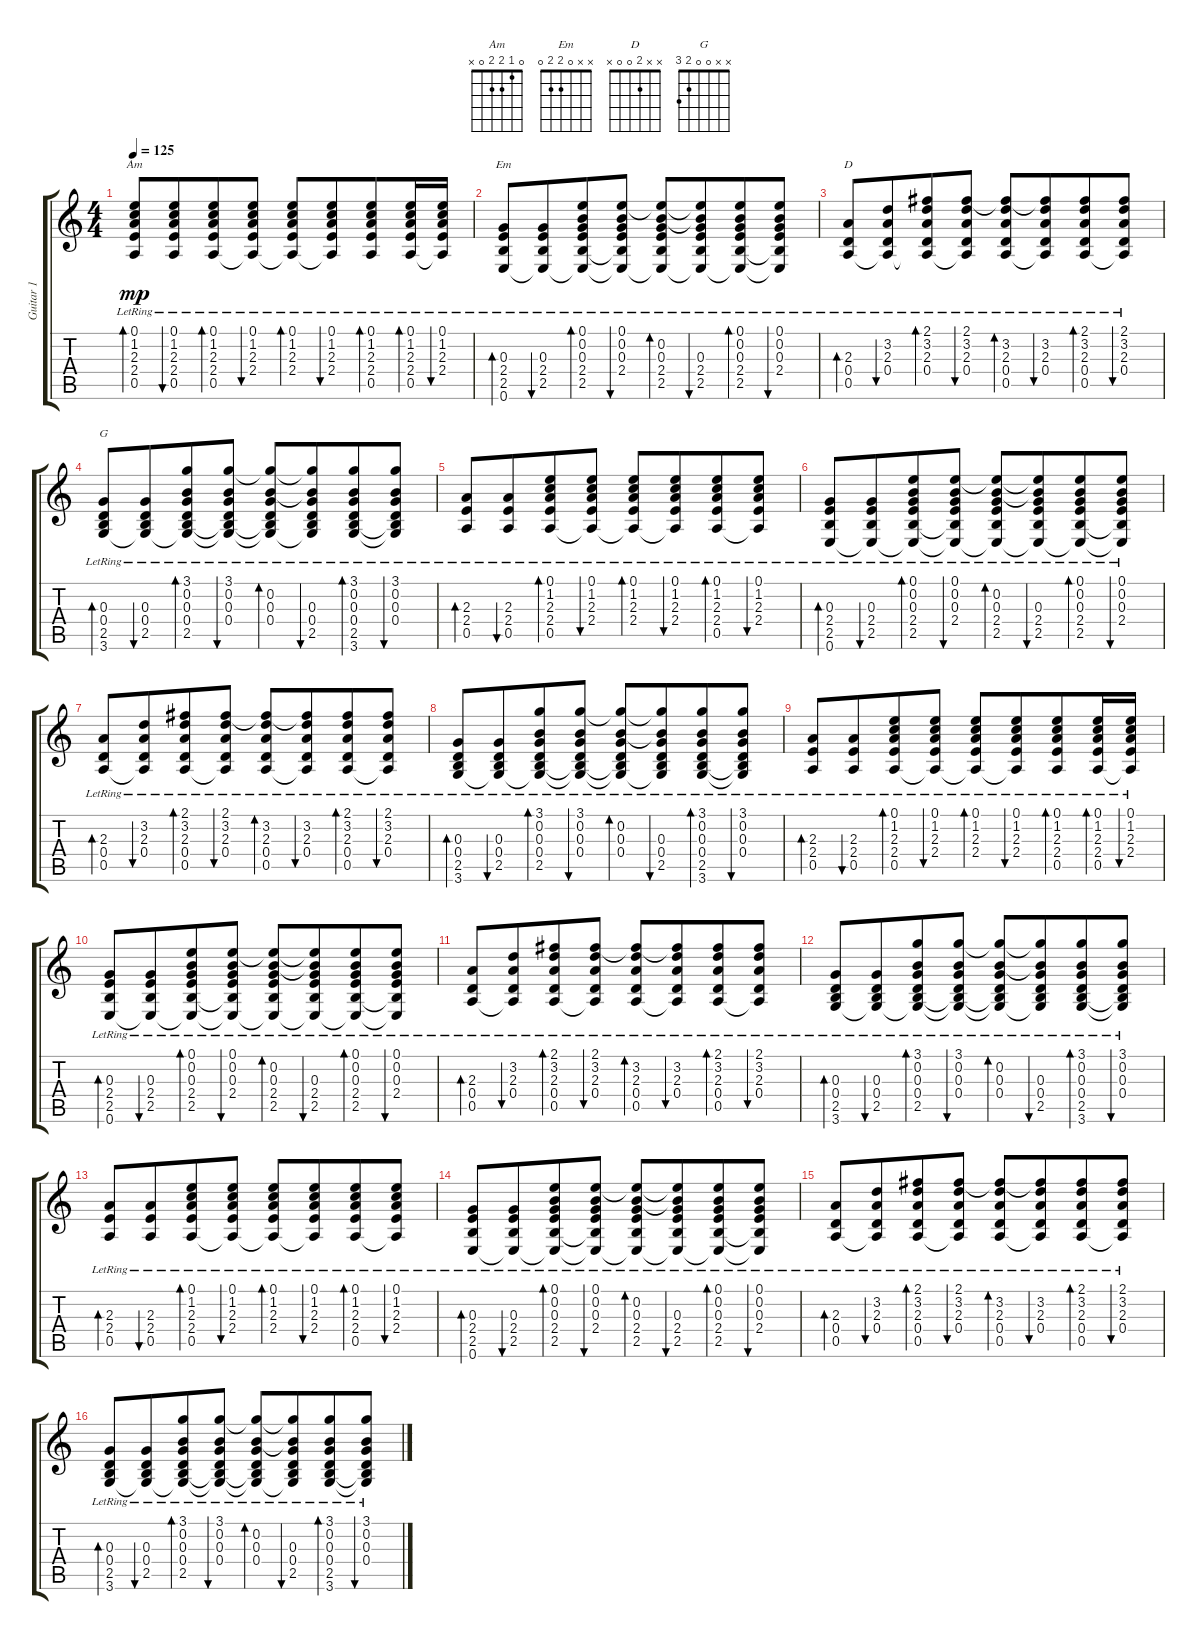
\track ("Guitar 1" "Guitar 1") {instrument acousticguitarsteel}
\staff {score tabs}
\tuning (E4 B3 G3 D3 A2 E2) {hide}
\chord ("Am" 0 1 2 2 0 x)
\chord ("Em" x x 0 2 2 0)
\chord ("D" x x 2 0 0 x)
\chord ("G" x x 0 0 2 3)
\ts (4 4)
\tempo 125
\clef g2
\ks c
(0.1 1.2 2.3{lr} 2.4{lr} 0.5{lr}).8{bd 30 ch "Am" dy mp beam merge} (0.1 1.2 2.3{lr} 2.4{lr} 0.5{lr}).8{bu 30 beam merge} (0.1 1.2{lr} 2.3{lr} 2.4{lr} 0.5{lr}).8{bd 30 beam merge} (0.1{lr} 1.2{lr} 2.3{lr} 2.4{lr} 0.5{t}).8{bu 30 beam split} (0.1 1.2{lr} 2.3{lr} 2.4{lr} 0.5{t}).8{bd 30 beam merge} (0.1{lr} 1.2{lr} 2.3{lr} 2.4{lr} 0.5{t}).8{bu 30 beam merge} (0.1 1.2{lr} 2.3{lr} 2.4{lr} 0.5{lr}).8{bd 30 beam merge} (0.1 1.2{lr} 2.3{lr} 2.4{lr} 0.5{lr}).16{bd 30 beam merge} (0.1{lr} 1.2{lr} 2.3{lr} 2.4{lr} 0.5{t}).16{bu 30} |
(0.3{lr} 2.4{lr} 2.5{lr} 0.6{lr}).8{bd 30 ch "Em" beam merge} (0.3{lr} 2.4{lr} 2.5{lr} 0.6{t}).8{bu 30 beam merge} (0.1 0.2{lr} 0.3{lr} 2.4{lr} 2.5{lr} 0.6{t}).8{bd 30 beam merge} (0.1{lr} 0.2{lr} 0.3{lr} 2.4{lr} 2.5{t} 0.6{t}).8{bu 30 beam split} (0.1{t} 0.2{lr} 0.3{lr} 2.4{lr} 2.5 0.6{t}).8{bd 30 beam merge} (0.1{t} 0.2{t} 0.3{lr} 2.4{lr} 2.5{lr} 0.6{t}).8{bu 30 beam merge} (0.1 0.2{lr} 0.3{lr} 2.4{lr} 2.5{lr} 0.6{t}).8{bd 30 beam merge} (0.1{lr} 0.2{lr} 0.3{lr} 2.4{lr} 2.5{t} 0.6{t}).8{bu 30} |
(2.3{lr} 0.4{lr} 0.5{lr}).8{bd 30 ch "D" beam merge} (3.2 2.3{lr} 0.4{lr} 0.5{t}).8{bu 30 beam merge} (2.1 3.2 2.3{lr} 0.4{lr} 0.5{t}).8{bd 30 beam merge} (2.1{lr} 3.2{lr} 2.3{lr} 0.4{lr} 0.5{t}).8{bu 30 beam split} (2.1{t} 3.2{lr} 2.3{lr} 0.4{lr} 0.5).8{bd 30 beam merge} (2.1{t} 3.2 2.3{lr} 0.4{lr} 0.5{t}).8{bu 30 beam merge} (2.1 3.2 2.3{lr} 0.4{lr} 0.5{lr}).8{bd 30 beam merge} (2.1{lr} 3.2{lr} 2.3{lr} 0.4{lr} 0.5{t}).8{bu 30} |
(0.3{lr} 0.4{lr} 2.5{lr} 3.6{lr}).8{bd 30 ch "G" beam merge} (0.3{lr} 0.4{lr} 2.5{lr} 3.6{t}).8{bu 30 beam merge} (3.1 0.2{lr} 0.3{lr} 0.4{lr} 2.5{lr} 3.6{t}).8{bd 30 beam merge} (3.1{lr} 0.2{lr} 0.3{lr} 0.4{lr} 2.5{t} 3.6{t}).8{bu 30 beam split} (3.1{t} 0.2{lr} 0.3{lr} 0.4{lr} 2.5{t} 3.6{t}).8{bd 30 beam merge} (3.1{t} 0.2{t} 0.3{lr} 0.4{lr} 2.5{lr} 3.6{t}).8{bu 30 beam merge} (3.1 0.2{lr} 0.3{lr} 0.4{lr} 2.5{lr} 3.6).8{bd 30 beam merge} (3.1{lr} 0.2{lr} 0.3{lr} 0.4{lr} 2.5{t} 3.6{t}).8{bu 30} |
(2.3{lr} 2.4{lr} 0.5{lr}).8{bd 30 beam merge} (2.3{lr} 2.4{lr} 0.5{lr}).8{bu 30 beam merge} (0.1 1.2{lr} 2.3{lr} 2.4{lr} 0.5{lr}).8{bd 30 beam merge} (0.1{lr} 1.2{lr} 2.3{lr} 2.4{lr} 0.5{t}).8{bu 30 beam split} (0.1 1.2{lr} 2.3{lr} 2.4{lr} 0.5{t}).8{bd 30 beam merge} (0.1{lr} 1.2{lr} 2.3{lr} 2.4{lr} 0.5{t}).8{bu 30 beam merge} (0.1 1.2{lr} 2.3{lr} 2.4{lr} 0.5{lr}).8{bd 30 beam merge} (0.1{lr} 1.2{lr} 2.3{lr} 2.4{lr} 0.5{t}).8{bu 30} |
(0.3{lr} 2.4{lr} 2.5{lr} 0.6{lr}).8{bd 30 beam merge} (0.3{lr} 2.4{lr} 2.5{lr} 0.6{t}).8{bu 30 beam merge} (0.1 0.2{lr} 0.3{lr} 2.4{lr} 2.5{lr} 0.6{t}).8{bd 30 beam merge} (0.1{lr} 0.2{lr} 0.3{lr} 2.4{lr} 2.5{t} 0.6{t}).8{bu 30 beam split} (0.1{t} 0.2{lr} 0.3{lr} 2.4{lr} 2.5 0.6{t}).8{bd 30 beam merge} (0.1{t} 0.2{t} 0.3{lr} 2.4{lr} 2.5{lr} 0.6{t}).8{bu 30 beam merge} (0.1 0.2{lr} 0.3{lr} 2.4{lr} 2.5{lr} 0.6{t}).8{bd 30 beam merge} (0.1{lr} 0.2{lr} 0.3{lr} 2.4{lr} 2.5{t} 0.6{t}).8{bu 30} |
(2.3{lr} 0.4{lr} 0.5{lr}).8{bd 30 beam merge} (3.2 2.3{lr} 0.4{lr} 0.5{t}).8{bu 30 beam merge} (2.1 3.2 2.3{lr} 0.4{lr} 0.5{lr}).8{bd 30 beam merge} (2.1{lr} 3.2{lr} 2.3{lr} 0.4{lr} 0.5{t}).8{bu 30 beam split} (2.1{t} 3.2{lr} 2.3{lr} 0.4{lr} 0.5).8{bd 30 beam merge} (2.1{t} 3.2 2.3{lr} 0.4{lr} 0.5{t}).8{bu 30 beam merge} (2.1 3.2 2.3{lr} 0.4{lr} 0.5{lr}).8{bd 30 beam merge} (2.1{lr} 3.2{lr} 2.3{lr} 0.4{lr} 0.5{t}).8{bu 30} |
(0.3{lr} 0.4{lr} 2.5{lr} 3.6{lr}).8{bd 30 beam merge} (0.3{lr} 0.4{lr} 2.5{lr} 3.6{t}).8{bu 30 beam merge} (3.1 0.2{lr} 0.3{lr} 0.4{lr} 2.5{lr} 3.6{t}).8{bd 30 beam merge} (3.1{lr} 0.2{lr} 0.3{lr} 0.4{lr} 2.5{t} 3.6{t}).8{bu 30 beam split} (3.1{t} 0.2{lr} 0.3{lr} 0.4{lr} 2.5{t} 3.6{t}).8{bd 30 beam merge} (3.1{t} 0.2{t} 0.3{lr} 0.4{lr} 2.5{lr} 3.6{t}).8{bu 30 beam merge} (3.1 0.2{lr} 0.3{lr} 0.4{lr} 2.5{lr} 3.6).8{bd 30 beam merge} (3.1{lr} 0.2{lr} 0.3{lr} 0.4{lr} 2.5{t} 3.6{t}).8{bu 30} |
(2.3{lr} 2.4{lr} 0.5{lr}).8{bd 30 beam merge} (2.3{lr} 2.4{lr} 0.5{lr}).8{bu 30 beam merge} (0.1 1.2{lr} 2.3{lr} 2.4{lr} 0.5{lr}).8{bd 30 beam merge} (0.1{lr} 1.2{lr} 2.3{lr} 2.4{lr} 0.5{t}).8{bu 30 beam split} (0.1 1.2{lr} 2.3{lr} 2.4{lr} 0.5{t}).8{bd 30 beam merge} (0.1{lr} 1.2{lr} 2.3{lr} 2.4{lr} 0.5{t}).8{bu 30 beam merge} (0.1 1.2{lr} 2.3{lr} 2.4{lr} 0.5{lr}).8{bd 30 beam merge} (0.1 1.2{lr} 2.3{lr} 2.4{lr} 0.5{lr}).16{bd 30 beam merge} (0.1{lr} 1.2{lr} 2.3{lr} 2.4{lr} 0.5{t}).16{bu 30} |
(0.3{lr} 2.4{lr} 2.5{lr} 0.6{lr}).8{bd 30 beam merge} (0.3{lr} 2.4{lr} 2.5{lr} 0.6{t}).8{bu 30 beam merge} (0.1 0.2{lr} 0.3{lr} 2.4{lr} 2.5{lr} 0.6{t}).8{bd 30 beam merge} (0.1{lr} 0.2{lr} 0.3{lr} 2.4{lr} 2.5{t} 0.6{t}).8{bu 30 beam split} (0.1{t} 0.2{lr} 0.3{lr} 2.4{lr} 2.5 0.6{t}).8{bd 30 beam merge} (0.1{t} 0.2{t} 0.3{lr} 2.4{lr} 2.5{lr} 0.6{t}).8{bu 30 beam merge} (0.1 0.2{lr} 0.3{lr} 2.4{lr} 2.5{lr} 0.6{t}).8{bd 30 beam merge} (0.1{lr} 0.2{lr} 0.3{lr} 2.4{lr} 2.5{t} 0.6{t}).8{bu 30} |
(2.3{lr} 0.4{lr} 0.5{lr}).8{bd 30 beam merge} (3.2 2.3{lr} 0.4{lr} 0.5{t}).8{bu 30 beam merge} (2.1 3.2 2.3{lr} 0.4{lr} 0.5{lr}).8{bd 30 beam merge} (2.1{lr} 3.2{lr} 2.3{lr} 0.4{lr} 0.5{t}).8{bu 30 beam split} (2.1{t} 3.2{lr} 2.3{lr} 0.4{lr} 0.5).8{bd 30 beam merge} (2.1{t} 3.2 2.3{lr} 0.4{lr} 0.5{t}).8{bu 30 beam merge} (2.1 3.2 2.3{lr} 0.4{lr} 0.5{lr}).8{bd 30 beam merge} (2.1{lr} 3.2{lr} 2.3{lr} 0.4{lr} 0.5{t}).8{bu 30} |
(0.3{lr} 0.4{lr} 2.5{lr} 3.6{lr}).8{bd 30 beam merge} (0.3{lr} 0.4{lr} 2.5{lr} 3.6{t}).8{bu 30 beam merge} (3.1 0.2{lr} 0.3{lr} 0.4{lr} 2.5{lr} 3.6{t}).8{bd 30 beam merge} (3.1{lr} 0.2{lr} 0.3{lr} 0.4{lr} 2.5{t} 3.6{t}).8{bu 30 beam split} (3.1{t} 0.2{lr} 0.3{lr} 0.4{lr} 2.5{t} 3.6{t}).8{bd 30 beam merge} (3.1{t} 0.2{t} 0.3{lr} 0.4{lr} 2.5{lr} 3.6{t}).8{bu 30 beam merge} (3.1 0.2{lr} 0.3{lr} 0.4{lr} 2.5{lr} 3.6).8{bd 30 beam merge} (3.1{lr} 0.2{lr} 0.3{lr} 0.4{lr} 2.5{t} 3.6{t}).8{bu 30} |
(2.3{lr} 2.4{lr} 0.5{lr}).8{bd 30 beam merge} (2.3{lr} 2.4{lr} 0.5{lr}).8{bu 30 beam merge} (0.1 1.2{lr} 2.3{lr} 2.4{lr} 0.5{lr}).8{bd 30 beam merge} (0.1{lr} 1.2{lr} 2.3{lr} 2.4{lr} 0.5{t}).8{bu 30 beam split} (0.1 1.2{lr} 2.3{lr} 2.4{lr} 0.5{t}).8{bd 30 beam merge} (0.1{lr} 1.2{lr} 2.3{lr} 2.4{lr} 0.5{t}).8{bu 30 beam merge} (0.1 1.2{lr} 2.3{lr} 2.4{lr} 0.5{lr}).8{bd 30 beam merge} (0.1{lr} 1.2{lr} 2.3{lr} 2.4{lr} 0.5{t}).8{bu 30} |
(0.3{lr} 2.4{lr} 2.5{lr} 0.6{lr}).8{bd 30 beam merge} (0.3{lr} 2.4{lr} 2.5{lr} 0.6{t}).8{bu 30 beam merge} (0.1 0.2{lr} 0.3{lr} 2.4{lr} 2.5{lr} 0.6{t}).8{bd 30 beam merge} (0.1{lr} 0.2{lr} 0.3{lr} 2.4{lr} 2.5{t} 0.6{t}).8{bu 30 beam split} (0.1{t} 0.2{lr} 0.3{lr} 2.4{lr} 2.5 0.6{t}).8{bd 30 beam merge} (0.1{t} 0.2{t} 0.3{lr} 2.4{lr} 2.5{lr} 0.6{t}).8{bu 30 beam merge} (0.1 0.2{lr} 0.3{lr} 2.4{lr} 2.5{lr} 0.6{t}).8{bd 30 beam merge} (0.1{lr} 0.2{lr} 0.3{lr} 2.4{lr} 2.5{t} 0.6{t}).8{bu 30} |
(2.3{lr} 0.4{lr} 0.5{lr}).8{bd 30 beam merge} (3.2 2.3{lr} 0.4{lr} 0.5{t}).8{bu 30 beam merge} (2.1 3.2 2.3{lr} 0.4{lr} 0.5{lr}).8{bd 30 beam merge} (2.1{lr} 3.2{lr} 2.3{lr} 0.4{lr} 0.5{t}).8{bu 30 beam split} (2.1{t} 3.2{lr} 2.3{lr} 0.4{lr} 0.5).8{bd 30 beam merge} (2.1{t} 3.2 2.3{lr} 0.4{lr} 0.5{t}).8{bu 30 beam merge} (2.1 3.2 2.3{lr} 0.4{lr} 0.5{lr}).8{bd 30 beam merge} (2.1{lr} 3.2{lr} 2.3{lr} 0.4{lr} 0.5{t}).8{bu 30} |
(0.3{lr} 0.4{lr} 2.5{lr} 3.6{lr}).8{bd 30 beam merge} (0.3{lr} 0.4{lr} 2.5{lr} 3.6{t}).8{bu 30 beam merge} (3.1 0.2{lr} 0.3{lr} 0.4{lr} 2.5{lr} 3.6{t}).8{bd 30 beam merge} (3.1{lr} 0.2{lr} 0.3{lr} 0.4{lr} 2.5{t} 3.6{t}).8{bu 30 beam split} (3.1{t} 0.2{lr} 0.3{lr} 0.4{lr} 2.5{t} 3.6{t}).8{bd 30 beam merge} (3.1{t} 0.2{t} 0.3{lr} 0.4{lr} 2.5{lr} 3.6{t}).8{bu 30 beam merge} (3.1 0.2{lr} 0.3{lr} 0.4{lr} 2.5{lr} 3.6).8{bd 30 beam merge} (3.1{lr} 0.2{lr} 0.3{lr} 0.4{lr} 2.5{t} 3.6{t}).8{bu 30}
